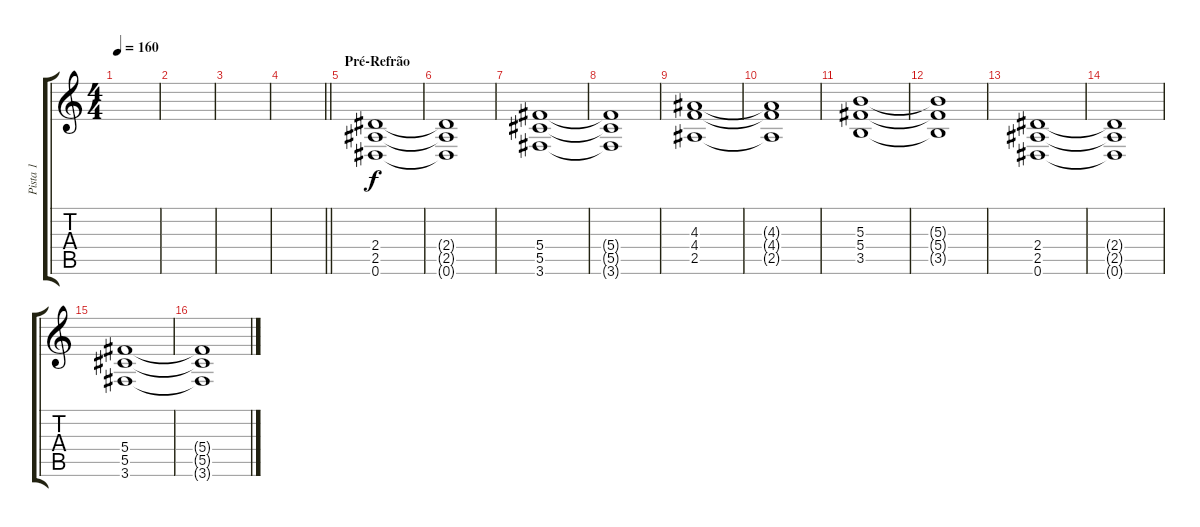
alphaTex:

\track ("Pista 1" "Pista 1") {instrument distortionguitar}
\staff {score tabs}
\tuning (Eb4 Bb3 Gb3 Db3 Ab2 Eb2) {hide}
\ts (4 4)
\tempo 160
\clef g2
\ks c
|
|
|
\barLineRight lightlight
|
\section ("" "Pré-Refrão")
(2.4 2.5 0.6).1 |
(2.4{t} 2.5{t} 0.6{t}).1 |
(5.4 5.5 3.6).1 |
(5.4{t} 5.5{t} 3.6{t}).1 |
(4.3 4.4 2.5).1 |
(4.3{t} 4.4{t} 2.5{t}).1 |
(5.3 5.4 3.5).1 |
(5.3{t} 5.4{t} 3.5{t}).1 |
(2.4 2.5 0.6).1 |
(2.4{t} 2.5{t} 0.6{t}).1 |
(5.4 5.5 3.6).1 |
(5.4{t} 5.5{t} 3.6{t}).1
